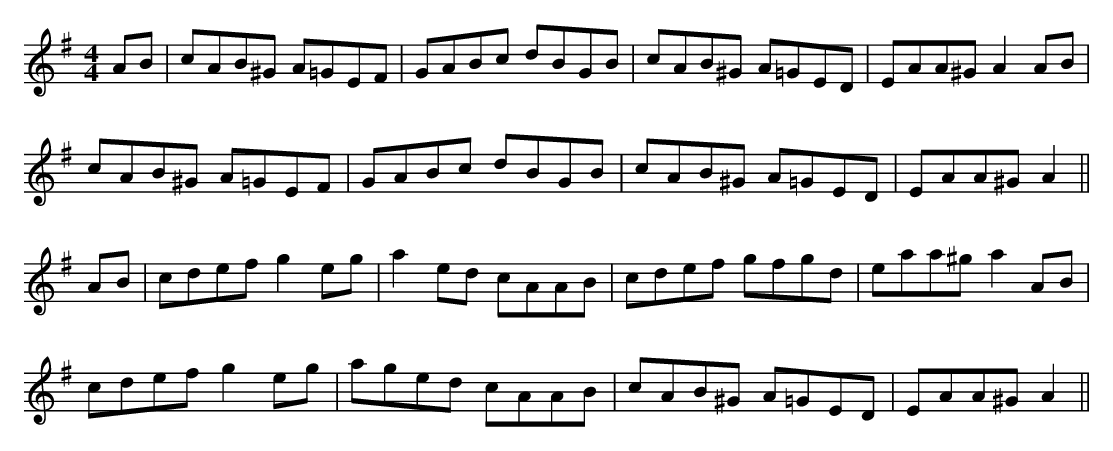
X:1
M:4/4
K:Ador
AB|cAB^G A=GEF|GABc dBGB|cAB^G A=GED|EAA^G A2AB|
cAB^G A=GEF|GABc dBGB|cAB^G A=GED|EAA^G A2||
AB|cdef g2eg|a2ed cAAB|cdef gfgd|eaa^g a2AB|
cdef g2eg|aged cAAB|cAB^G A=GED|EAA^G A2||
